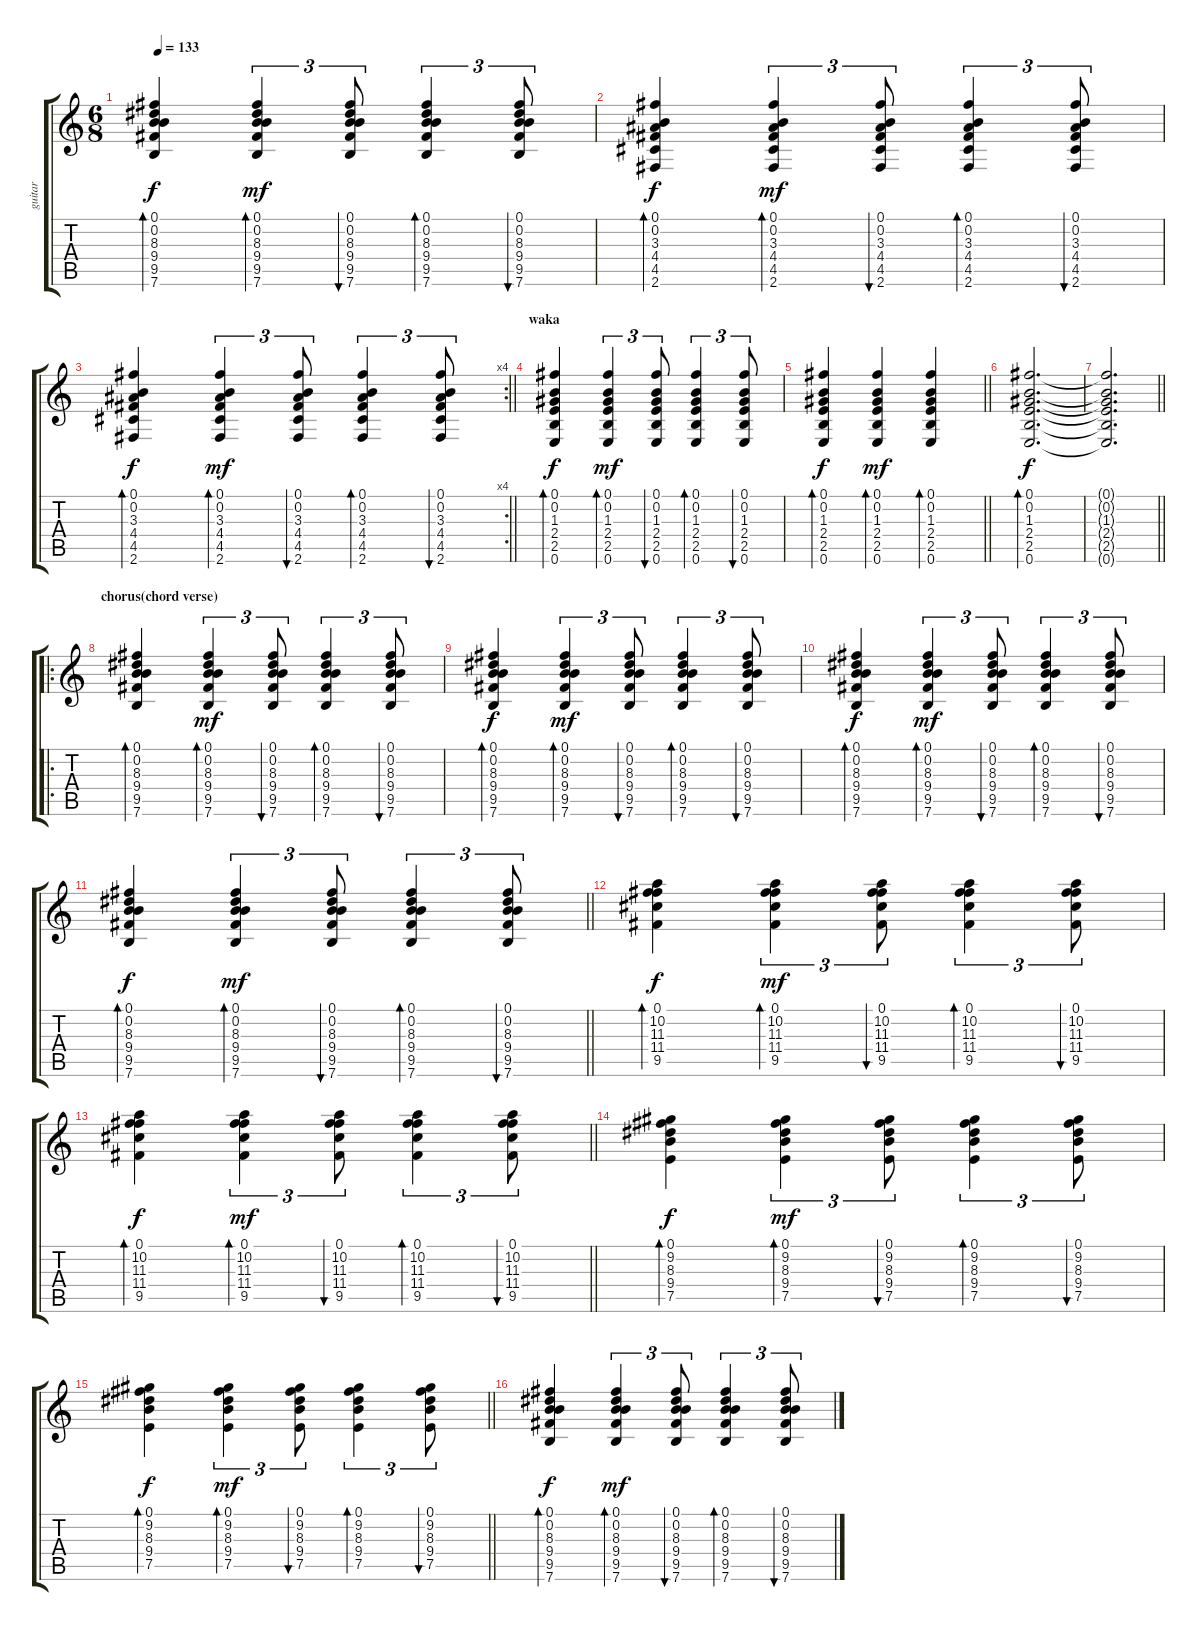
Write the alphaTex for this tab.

\track ("guitar" "guitar") {instrument acousticguitarsteel}
\staff {score tabs}
\tuning (Gb4 B3 G3 D3 A2 E2) {hide}
\ts (6 8)
\tempo 133
\clef g2
\ks c
(0.1 0.2 8.3 9.4 9.5 7.6).4{bd 30 dy f} (0.1 0.2 8.3 9.4 9.5 7.6).4{tu (3 2) bd 30 dy mf} (0.1 0.2 8.3 9.4 9.5 7.6).8{tu (3 2) bu 30} (0.1 0.2 8.3 9.4 9.5 7.6).4{tu (3 2) bd 30} (0.1 0.2 8.3 9.4 9.5 7.6).8{tu (3 2) bu 30} |
(0.1 0.2 3.3 4.4 4.5 2.6).4{bd 30 dy f} (0.1 0.2 3.3 4.4 4.5 2.6).4{tu (3 2) bd 30 dy mf} (0.1 0.2 3.3 4.4 4.5 2.6).8{tu (3 2) bu 30} (0.1 0.2 3.3 4.4 4.5 2.6).4{tu (3 2) bd 30} (0.1 0.2 3.3 4.4 4.5 2.6).8{tu (3 2) bu 30} |
\rc 4
\barLineRight lightlight
(0.1 0.2 3.3 4.4 4.5 2.6).4{bd 30 dy f} (0.1 0.2 3.3 4.4 4.5 2.6).4{tu (3 2) bd 30 dy mf} (0.1 0.2 3.3 4.4 4.5 2.6).8{tu (3 2) bu 30} (0.1 0.2 3.3 4.4 4.5 2.6).4{tu (3 2) bd 30} (0.1 0.2 3.3 4.4 4.5 2.6).8{tu (3 2) bu 30} |
\section ("" "waka")
(0.1 0.2 1.3 2.4 2.5 0.6).4{bd 30 dy f} (0.1 0.2 1.3 2.4 2.5 0.6).4{tu (3 2) bd 30 dy mf} (0.1 0.2 1.3 2.4 2.5 0.6).8{tu (3 2) bu 30} (0.1 0.2 1.3 2.4 2.5 0.6).4{tu (3 2) bd 30} (0.1 0.2 1.3 2.4 2.5 0.6).8{tu (3 2) bu 30} |
\barLineRight lightlight
(0.1 0.2 1.3 2.4 2.5 0.6).4{bd 30 dy f} (0.1 0.2 1.3 2.4 2.5 0.6).4{bd 30 dy mf} (0.1 0.2 1.3 2.4 2.5 0.6).4{bd 30} |
(0.1 0.2 1.3 2.4 2.5 0.6).2{d bd 120 dy f} |
\barLineRight lightlight
(0.1{t} 0.2{t} 1.3{t} 2.4{t} 2.5{t} 0.6{t}).2{d} |
\ro
\section ("" "chorus(chord verse)")
(0.1 0.2 8.3 9.4 9.5 7.6).4{bd 30} (0.1 0.2 8.3 9.4 9.5 7.6).4{tu (3 2) bd 30 dy mf} (0.1 0.2 8.3 9.4 9.5 7.6).8{tu (3 2) bu 30} (0.1 0.2 8.3 9.4 9.5 7.6).4{tu (3 2) bd 30} (0.1 0.2 8.3 9.4 9.5 7.6).8{tu (3 2) bu 30} |
(0.1 0.2 8.3 9.4 9.5 7.6).4{bd 30 dy f} (0.1 0.2 8.3 9.4 9.5 7.6).4{tu (3 2) bd 30 dy mf} (0.1 0.2 8.3 9.4 9.5 7.6).8{tu (3 2) bu 30} (0.1 0.2 8.3 9.4 9.5 7.6).4{tu (3 2) bd 30} (0.1 0.2 8.3 9.4 9.5 7.6).8{tu (3 2) bu 30} |
(0.1 0.2 8.3 9.4 9.5 7.6).4{bd 30 dy f} (0.1 0.2 8.3 9.4 9.5 7.6).4{tu (3 2) bd 30 dy mf} (0.1 0.2 8.3 9.4 9.5 7.6).8{tu (3 2) bu 30} (0.1 0.2 8.3 9.4 9.5 7.6).4{tu (3 2) bd 30} (0.1 0.2 8.3 9.4 9.5 7.6).8{tu (3 2) bu 30} |
\barLineRight lightlight
(0.1 0.2 8.3 9.4 9.5 7.6).4{bd 30 dy f} (0.1 0.2 8.3 9.4 9.5 7.6).4{tu (3 2) bd 30 dy mf} (0.1 0.2 8.3 9.4 9.5 7.6).8{tu (3 2) bu 30} (0.1 0.2 8.3 9.4 9.5 7.6).4{tu (3 2) bd 30} (0.1 0.2 8.3 9.4 9.5 7.6).8{tu (3 2) bu 30} |
(0.1 10.2 11.3 11.4 9.5).4{bd 30 dy f} (0.1 10.2 11.3 11.4 9.5).4{tu (3 2) bd 30 dy mf} (0.1 10.2 11.3 11.4 9.5).8{tu (3 2) bu 30} (0.1 10.2 11.3 11.4 9.5).4{tu (3 2) bd 30} (0.1 10.2 11.3 11.4 9.5).8{tu (3 2) bu 30} |
\barLineRight lightlight
(0.1 10.2 11.3 11.4 9.5).4{bd 30 dy f} (0.1 10.2 11.3 11.4 9.5).4{tu (3 2) bd 30 dy mf} (0.1 10.2 11.3 11.4 9.5).8{tu (3 2) bu 30} (0.1 10.2 11.3 11.4 9.5).4{tu (3 2) bd 30} (0.1 10.2 11.3 11.4 9.5).8{tu (3 2) bu 30} |
(0.1 9.2 8.3 9.4 7.5).4{bd 30 dy f} (0.1 9.2 8.3 9.4 7.5).4{tu (3 2) bd 30 dy mf} (0.1 9.2 8.3 9.4 7.5).8{tu (3 2) bu 30} (0.1 9.2 8.3 9.4 7.5).4{tu (3 2) bd 30} (0.1 9.2 8.3 9.4 7.5).8{tu (3 2) bu 30} |
\barLineRight lightlight
(0.1 9.2 8.3 9.4 7.5).4{bd 30 dy f} (0.1 9.2 8.3 9.4 7.5).4{tu (3 2) bd 30 dy mf} (0.1 9.2 8.3 9.4 7.5).8{tu (3 2) bu 30} (0.1 9.2 8.3 9.4 7.5).4{tu (3 2) bd 30} (0.1 9.2 8.3 9.4 7.5).8{tu (3 2) bu 30} |
\section ("" "")
(0.1 0.2 8.3 9.4 9.5 7.6).4{bd 30 dy f} (0.1 0.2 8.3 9.4 9.5 7.6).4{tu (3 2) bd 30 dy mf} (0.1 0.2 8.3 9.4 9.5 7.6).8{tu (3 2) bu 30} (0.1 0.2 8.3 9.4 9.5 7.6).4{tu (3 2) bd 30} (0.1 0.2 8.3 9.4 9.5 7.6).8{tu (3 2) bu 30}
